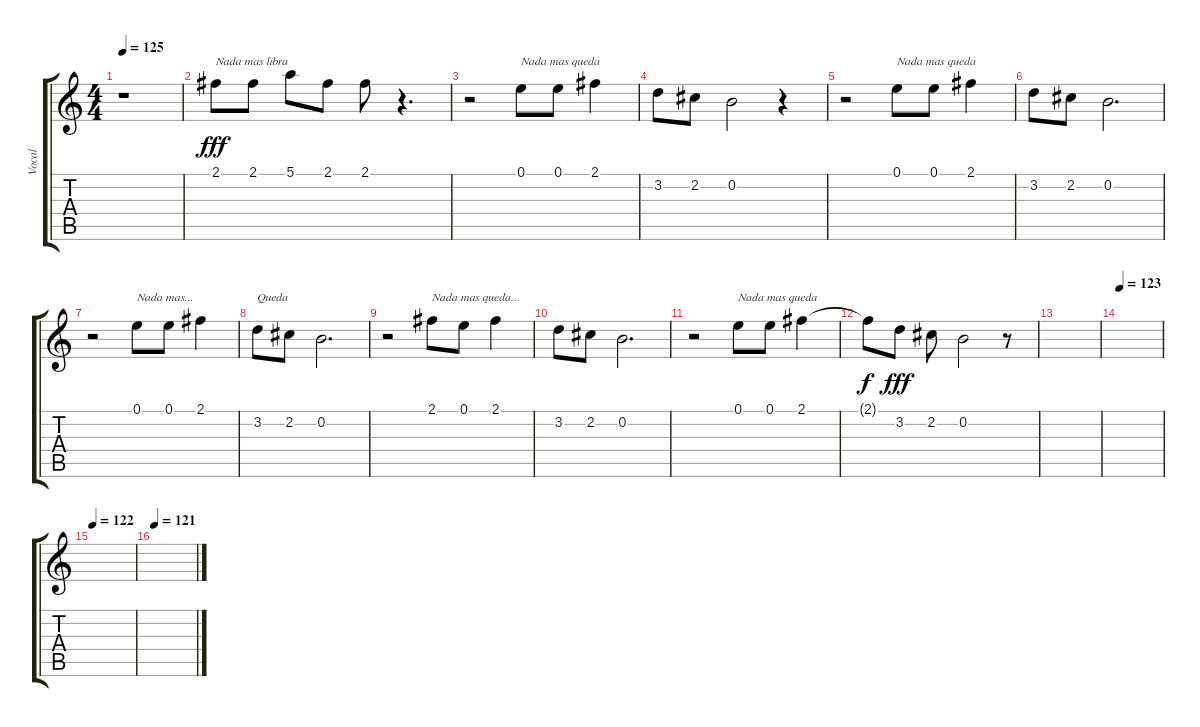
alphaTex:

\track ("Vocal" "Vocal") {instrument overdrivenguitar}
\staff {score tabs}
\tuning (E4 B3 G3 D3 A2 E2) {hide}
\ts (4 4)
\tempo 125
\clef g2
\ks c
r.1{dy fff} |
2.1.8{txt "Nada mas libra"} 2.1.8 5.1.8 2.1.8 2.1.8 r.4{d} |
r.2 0.1.8{txt "Nada mas queda"} 0.1.8 2.1.4 |
3.2.8 2.2.8 0.2.2 r.4 |
r.2 0.1.8{txt "Nada mas queda"} 0.1.8 2.1.4 |
3.2.8 2.2.8 0.2.2{d} |
r.2 0.1.8{txt "Nada mas..."} 0.1.8 2.1.4 |
3.2.8{txt "Queda"} 2.2.8 0.2.2{d} |
r.2 2.1.8{txt "Nada mas queda..."} 0.1.8 2.1.4 |
3.2.8 2.2.8 0.2.2{d} |
r.2 0.1.8{txt "Nada mas queda"} 0.1.8 2.1.4 |
2.1{t}.8{dy f} 3.2.8{dy fff} 2.2.8 0.2.2 r.8 |
|
\tempo 123
|
\tempo 122
|
\tempo 121
